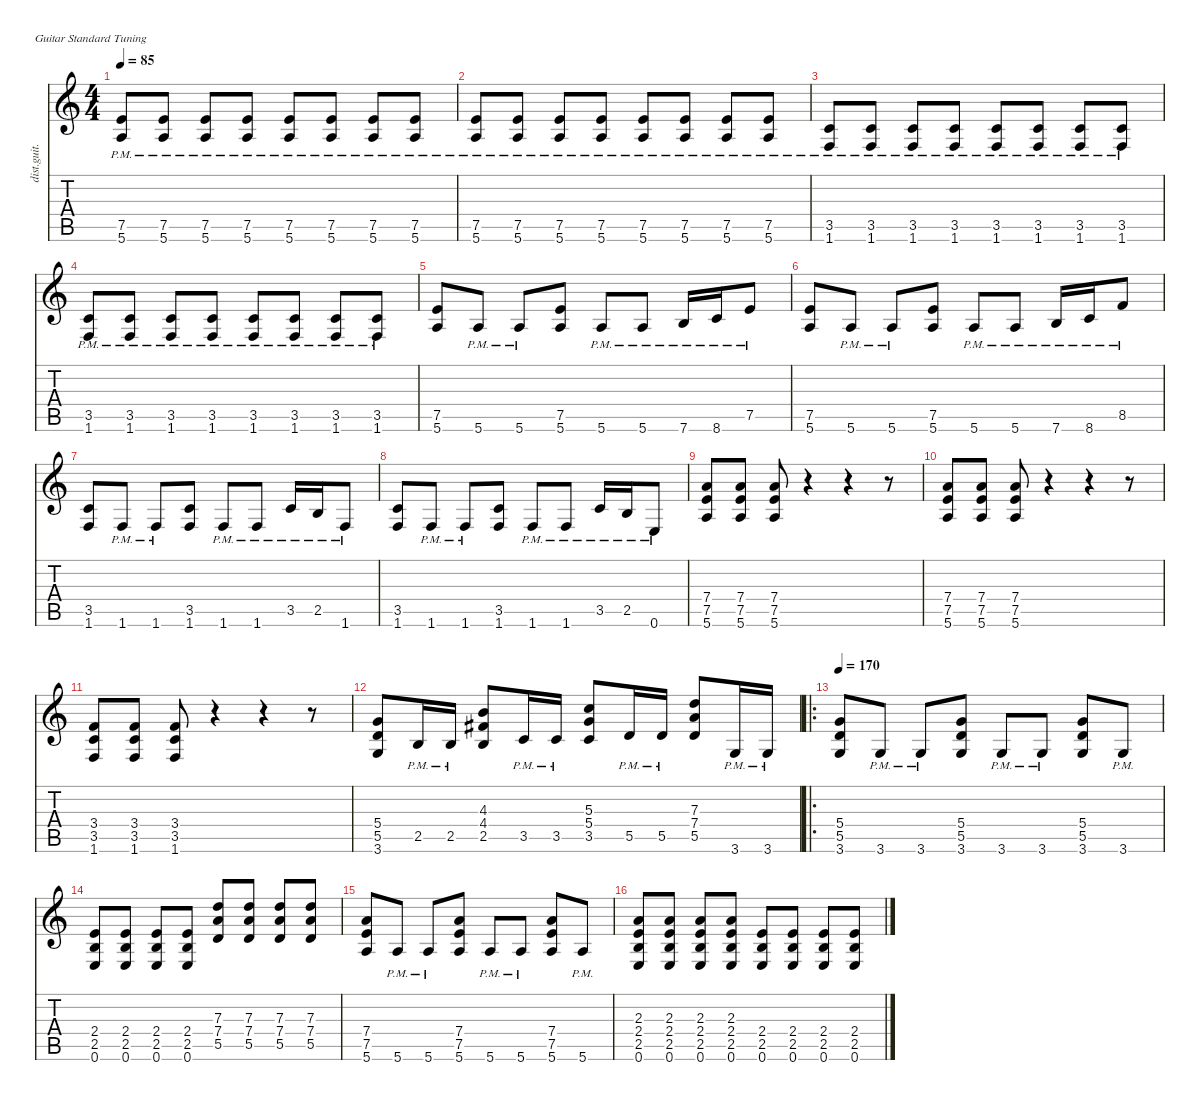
\defaultSystemsLayout 4
\hideDynamics
\bracketExtendMode nobrackets
\otherSystemsTrackNameOrientation horizontal
\track ("Distortion Guitar" "dist.guit.") {instrument distortionguitar}
\staff {score tabs}
\tuning (E4 B3 G3 D3 A2 E2)
\ts (4 4)
\tempo 85
\clef g2
\ks c
(5.6{pm} 7.5{pm}).8{dy mf instrument distortionguitar beam Up} (5.6{pm} 7.5{pm}).8{beam Up} (5.6{pm} 7.5{pm}).8{beam Up} (5.6{pm} 7.5{pm}).8{beam Up} (5.6{pm} 7.5{pm}).8{beam Up} (5.6{pm} 7.5{pm}).8{beam Up} (5.6{pm} 7.5{pm}).8{beam Up} (5.6{pm} 7.5{pm}).8{beam Up} |
(5.6{pm} 7.5{pm}).8{beam Up} (5.6{pm} 7.5{pm}).8{beam Up} (5.6{pm} 7.5{pm}).8{beam Up} (5.6{pm} 7.5{pm}).8{beam Up} (5.6{pm} 7.5{pm}).8{beam Up} (5.6{pm} 7.5{pm}).8{beam Up} (5.6{pm} 7.5{pm}).8{beam Up} (5.6{pm} 7.5{pm}).8{beam Up} |
(1.6{pm} 3.5{pm}).8{beam Up} (1.6{pm} 3.5{pm}).8{beam Up} (1.6{pm} 3.5{pm}).8{beam Up} (1.6{pm} 3.5{pm}).8{beam Up} (1.6{pm} 3.5{pm}).8{beam Up} (1.6{pm} 3.5{pm}).8{beam Up} (1.6{pm} 3.5{pm}).8{beam Up} (1.6{pm} 3.5{pm}).8{beam Up} |
(1.6{pm} 3.5{pm}).8{beam Up} (1.6{pm} 3.5{pm}).8{beam Up} (1.6{pm} 3.5{pm}).8{beam Up} (1.6{pm} 3.5{pm}).8{beam Up} (1.6{pm} 3.5{pm}).8{beam Up} (1.6{pm} 3.5{pm}).8{beam Up} (1.6{pm} 3.5{pm}).8{beam Up} (1.6{pm} 3.5{pm}).8{beam Up} |
(5.6 7.5).8{beam Up} 5.6{pm}.8{beam Up} 5.6{pm}.8{beam Up} (5.6 7.5).8{beam Up} 5.6{pm}.8{beam Up} 5.6{pm}.8{beam Up} 7.6{pm}.16{beam Up} 8.6{pm}.16{beam Up} 7.5{pm}.8{beam Up} |
(5.6 7.5).8{beam Up} 5.6{pm}.8{beam Up} 5.6{pm}.8{beam Up} (5.6 7.5).8{beam Up} 5.6{pm}.8{beam Up} 5.6{pm}.8{beam Up} 7.6{pm}.16{beam Up} 8.6{pm}.16{beam Up} 8.5{pm}.8{beam Up} |
(1.6 3.5).8{beam Up} 1.6{pm}.8{beam Up} 1.6{pm}.8{beam Up} (1.6 3.5).8{beam Up} 1.6{pm}.8{beam Up} 1.6{pm}.8{beam Up} 3.5{pm}.16{beam Up} 2.5{pm}.16{beam Up} 1.6{pm}.8{beam Up} |
(1.6 3.5).8{beam Up} 1.6{pm}.8{beam Up} 1.6{pm}.8{beam Up} (1.6 3.5).8{beam Up} 1.6{pm}.8{beam Up} 1.6{pm}.8{beam Up} 3.5{pm}.16{beam Up} 2.5{pm}.16{beam Up} 0.6{pm}.8{beam Up} |
(5.6 7.5 7.4).8{beam Up} (5.6 7.5 7.4).8{beam Up} (5.6 7.5 7.4).8{beam Up} r.4{beam Up} r.4{beam Up} r.8{beam Up} |
(5.6 7.5 7.4).8{beam Up} (5.6 7.5 7.4).8{beam Up} (5.6 7.5 7.4).8{beam Up} r.4{beam Up} r.4{beam Up} r.8{beam Up} |
(1.6 3.5 3.4).8{beam Up} (1.6 3.5 3.4).8{beam Up} (1.6 3.5 3.4).8{beam Up} r.4{beam Up} r.4{beam Up} r.8{beam Up} |
(3.6 5.5 5.4).8{beam Up} 2.5{pm}.16{beam Up} 2.5{pm}.16{beam Up} (2.5 4.4{acc #} 4.3).8{beam Up} 3.5{pm}.16{beam Up} 3.5{pm}.16{beam Up} (3.5 5.4 5.3).8{beam Up} 5.5{pm}.16{beam Up} 5.5{pm}.16{beam Up} (5.5 7.4 7.3).8{beam Up} 3.6{pm}.16{beam Up} 3.6{pm}.16{beam Up} |
\ro
\tempo 170
(5.4 5.5 3.6).8{beam Up} 3.6{pm}.8{beam Up} 3.6{pm}.8{beam Up} (3.6 5.5 5.4).8{beam Up} 3.6{pm}.8{beam Up} 3.6{pm}.8{beam Up} (3.6 5.5 5.4).8{beam Up} 3.6{pm}.8{beam Up} |
(0.6 2.5 2.4).8{beam Up} (0.6 2.5 2.4).8{beam Up} (0.6 2.5 2.4).8{beam Up} (0.6 2.5 2.4).8{beam Up} (5.5 7.4 7.3).8{beam Up} (5.5 7.4 7.3).8{beam Up} (5.5 7.4 7.3).8{beam Up} (5.5 7.4 7.3).8{beam Up} |
(7.4 7.5 5.6).8{beam Up} 5.6{pm}.8{beam Up} 5.6{pm}.8{beam Up} (5.6 7.5 7.4).8{beam Up} 5.6{pm}.8{beam Up} 5.6{pm}.8{beam Up} (5.6 7.5 7.4).8{beam Up} 5.6{pm}.8{beam Up} |
(0.6 2.5 2.4 2.3).8{beam Up} (0.6 2.5 2.4 2.3).8{beam Up} (0.6 2.5 2.4 2.3).8{beam Up} (0.6 2.5 2.4 2.3).8{beam Up} (2.4 2.5 0.6).8{beam Up} (2.4 2.5 0.6).8{beam Up} (2.4 2.5 0.6).8{beam Up} (2.4 2.5 0.6).8{beam Up}
